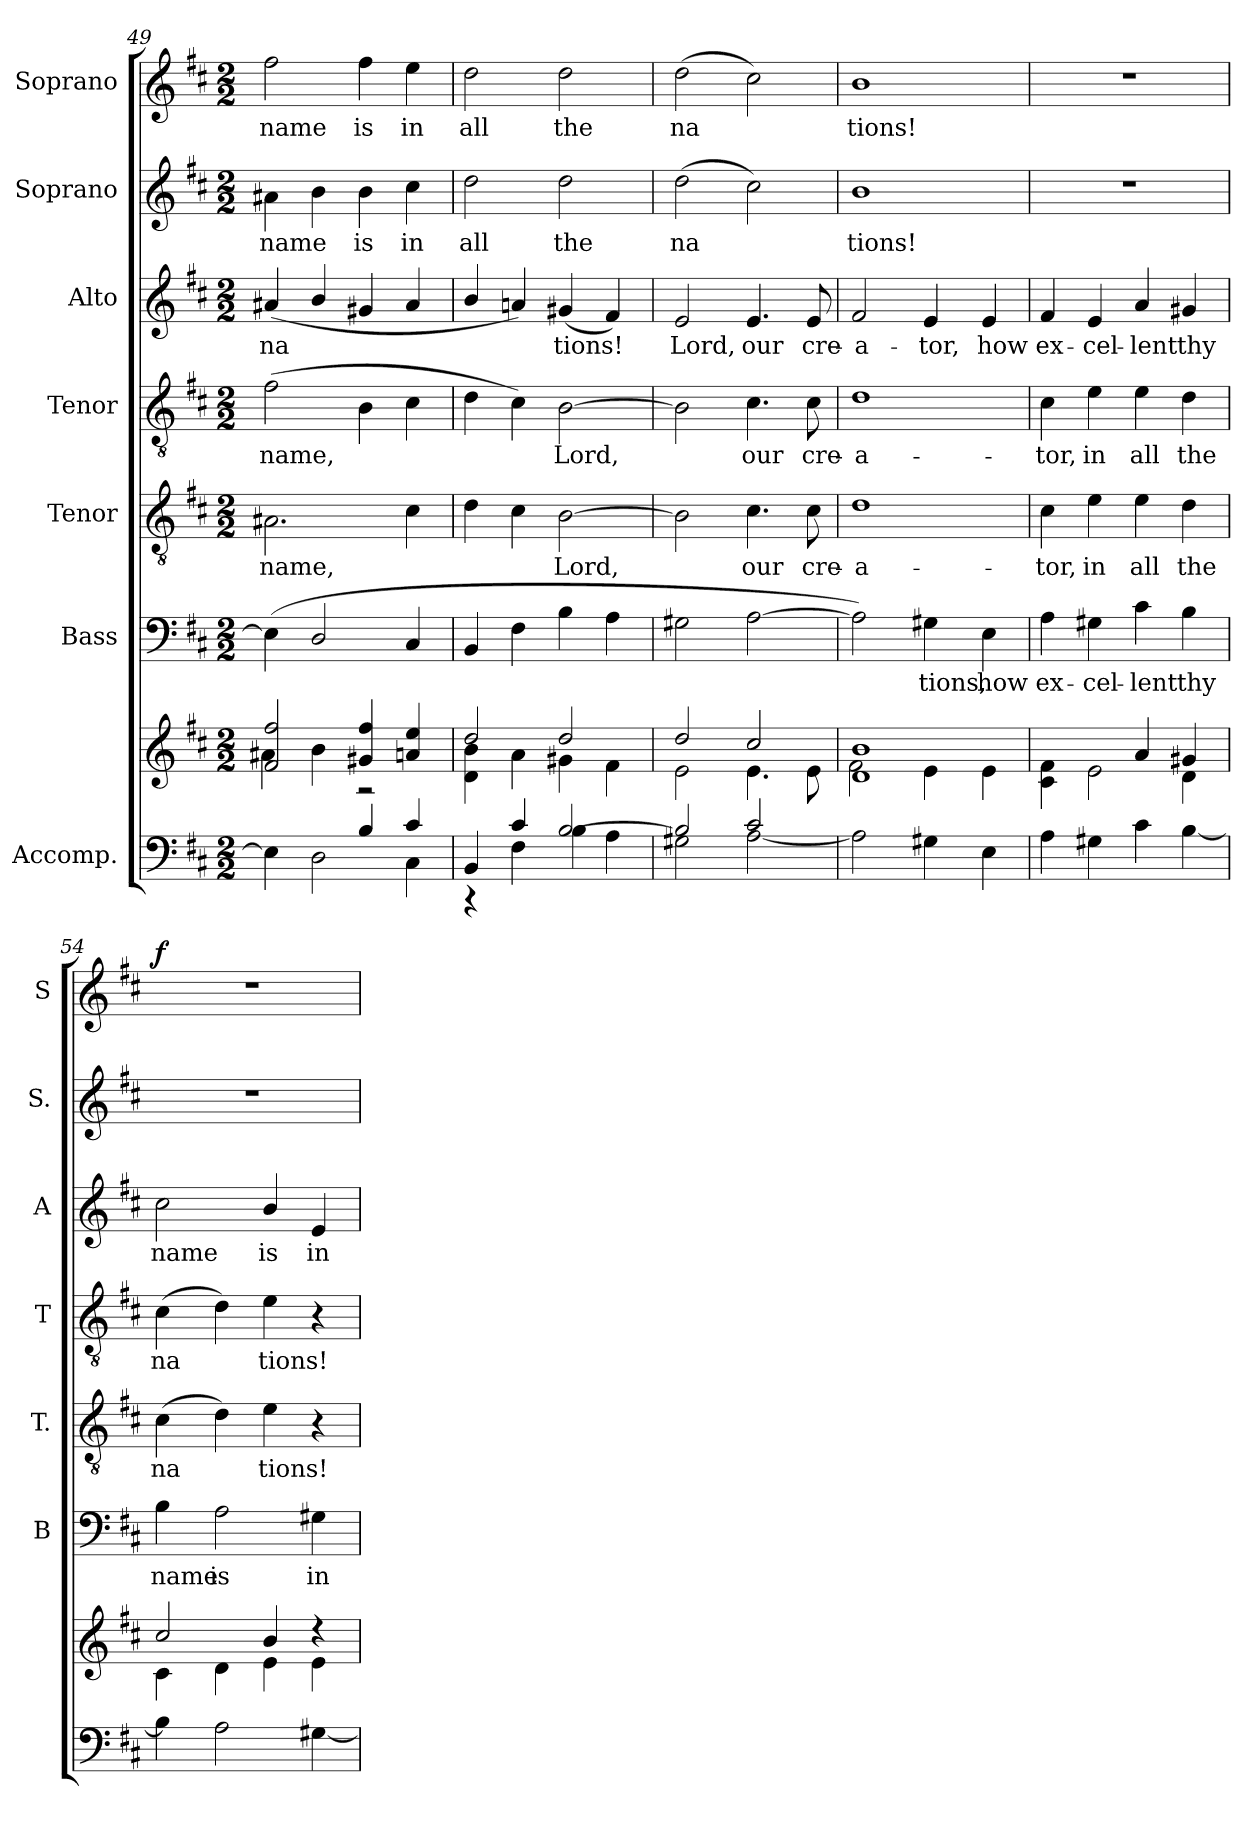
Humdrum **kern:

**kern	**kern	**kern	**text	**kern	**text	**kern	**text	**kern	**text	**kern	**text	**kern	**text	**dynam
*part7	*part7	*part6	*part6	*part5	*part5	*part4	*part4	*part3	*part3	*part2	*part2	*part1	*part1	*part1
*staff8	*staff7	*staff6	*staff6	*staff5	*staff5	*staff4	*staff4	*staff3	*staff3	*staff2	*staff2	*staff1	*staff1	*staff1
*I"Accomp.	*	*I"Bass	*	*I"Tenor	*	*I"Tenor	*	*I"Alto	*	*I"Soprano	*	*I"Soprano	*	*
*	*	*I'B	*	*I'T.	*	*I'T	*	*I'A	*	*I'S.	*	*I'S	*	*
*clefF4	*clefG2	*clefF4	*	*clefGv2	*	*clefGv2	*	*clefG2	*	*clefG2	*	*clefG2	*	*
*k[f#c#]	*k[f#c#]	*k[f#c#]	*	*k[f#c#]	*	*k[f#c#]	*	*k[f#c#]	*	*k[f#c#]	*	*k[f#c#]	*	*
*D:	*D:	*D:	*	*D:	*	*D:	*	*D:	*	*D:	*	*D:	*	*
*M2/2	*M2/2	*M2/2	*	*M2/2	*	*M2/2	*	*M2/2	*	*M2/2	*	*M2/2	*	*
=49	=49	=49	=49	=49	=49	=49	=49	=49	=49	=49	=49	=49	=49	=49
*^	*^	*	*	*	*	*	*	*	*	*	*	*	*	*
!	!	!	!	!	!	!	!LO:LY:b	!	!LO:LY:b	!	!LO:LY:b	!	!LO:LY:b	!	!LO:LY:b	!
2ryy	4E\]	2f#/ 2ff#/	4a#X\	(>4E\]	.	2.A#X\	name,	(>2f#\	name,	(<4a#X/	na­	4a#X\	name	2ff#\	name	.
.	2D\	.	4b\	2D/	.	.	.	.	.	4b/	.	4b\	.	.	.	.
!	!	!	!	!	!	!	!	!	!	!	!	!	!LO:LY:b	!	!LO:LY:b	!
4B/	.	4g#X/ 4ff#/	2r	.	.	.	.	4B\	.	4g#X/	.	4b\	is	4ff#\	is	.
!	!	!	!	!	!	!	!	!	!	!	!	!	!LO:LY:b	!	!LO:LY:b	!
4c#/	4C#\	4an/ 4ee/	.	4C#/	.	4c#\	.	4c#\	.	4a#/	.	4cc#\	in	4ee\	in	.
=50	=50	=50	=50	=50	=50	=50	=50	=50	=50	=50	=50	=50	=50	=50	=50	=50
!	!	!	!	!	!	!	!	!	!	!	!	!	!LO:LY:b	!	!LO:LY:b	!
4BB/	4r	2dd/	4d\ 4b\	4BB/	.	4d\	.	4d\	.	4b/	.	2dd\	all	2dd\	all	.
4c#/	4F#\	.	4a\	4F#\	.	4c#\	.	4c#\)	.	4ani/)	.	.	.	.	.	.
!	!	!	!	!	!	!	!LO:LY:b	!	!LO:LY:b	!	!LO:LY:b	!	!LO:LY:b	!	!LO:LY:b	!
[2B/	4B\	2dd/	4g#X\	4B\	.	[2B\	Lord,	[2B\	Lord,	(<4g#X/	tions!	2dd\	the	2dd\	the	.
.	4A\	.	4f#\	4A\	.	.	.	.	.	4f#/)	.	.	.	.	.	.
=51	=51	=51	=51	=51	=51	=51	=51	=51	=51	=51	=51	=51	=51	=51	=51	=51
!	!	!	!	!	!	!	!	!	!	!	!LO:LY:b	!	!LO:LY:b	!	!LO:LY:b	!
2B/]	2G#X\	2dd/	2e\	2G#X\	.	2B\]	.	2B\]	.	2e/	Lord,	(>2dd\	na­	(>2dd\	na­	.
!	!	!	!	!	!	!	!LO:LY:b	!	!LO:LY:b	!	!LO:LY:b	!	!	!	!	!
2c#/	[2A\	2cc#/	4.e\	[2A\	.	4.c#\	our	4.c#\	our	4.e/	our	2cc#\)	.	2cc#\)	.	.
!	!	!	!	!	!	!	!LO:LY:b	!	!LO:LY:b	!	!LO:LY:b	!	!	!	!	!
.	.	.	8e\	.	.	8c#\	cre-	8c#\	cre-	8e/	cre-	.	.	.	.	.
!!LO:PB:g=z
=52	=52	=52	=52	=52	=52	=52	=52	=52	=52	=52	=52	=52	=52	=52	=52	=52
!	!	!	!	!	!	!	!LO:LY:b	!	!LO:LY:b	!	!LO:LY:b	!	!LO:LY:b	!	!LO:LY:b	!
1ryy	2A\]	1d 1b	2f#\	2A\])	.	1d	-a-	1d	-a-	2f#/	-a-	1b	tions!	1b	tions!	.
!	!	!	!	!	!LO:LY:b	!	!	!	!	!	!LO:LY:b	!	!	!	!	!
.	4G#X\	.	4e\	4G#X\	tions,	.	.	.	.	4e/	-tor,	.	.	.	.	.
!	!	!	!	!	!LO:LY:b	!	!	!	!	!	!LO:LY:b	!	!	!	!	!
.	4E\	.	4e\	4E\	how	.	.	.	.	4e/	how	.	.	.	.	.
=53	=53	=53	=53	=53	=53	=53	=53	=53	=53	=53	=53	=53	=53	=53	=53	=53
!	!	!	!	!	!LO:LY:b	!	!LO:LY:b	!	!LO:LY:b	!	!LO:LY:b	!	!	!	!	!
1ryy	4A\	2ryy	4c#\ 4f#\	4A\	ex-	4c#\	-tor,	4c#\	-tor,	4f#/	ex-	1r	.	1r	.	.
!	!	!	!	!	!LO:LY:b	!	!LO:LY:b	!	!LO:LY:b	!	!LO:LY:b	!	!	!	!	!
.	4G#X\	.	2e\	4G#X\	-cel-	4e\	in	4e\	in	4e/	-cel-	.	.	.	.	.
!	!	!	!	!	!LO:LY:b	!	!LO:LY:b	!	!LO:LY:b	!	!LO:LY:b	!	!	!	!	!
.	4c#\	4a/	.	4c#\	-lent	4e\	all	4e\	all	4a/	-lent	.	.	.	.	.
!	!	!	!	!	!LO:LY:b	!	!LO:LY:b	!	!LO:LY:b	!	!LO:LY:b	!	!	!	!	!
.	[4B\	4g#X/	4d\	4B\	thy	4d\	the	4d\	the	4g#X/	thy	.	.	.	.	.
=54	=54	=54	=54	=54	=54	=54	=54	=54	=54	=54	=54	=54	=54	=54	=54	=54
!	!	!	!	!	!LO:LY:b	!	!LO:LY:b	!	!LO:LY:b	!	!LO:LY:b	!	!	!	!	!LO:DY:b
1ryy	4B\]	2cc#/	4c#\	4B\	name	(>4c#\	na­	(>4c#\	na­	2cc#\	name	1r	.	1r	.	f
!	!	!	!	!	!LO:LY:b	!	!	!	!	!	!	!	!	!	!	!
.	2A\	.	4d\	2A\	is	4d\)	.	4d\)	.	.	.	.	.	.	.	.
!	!	!	!	!	!	!	!LO:LY:b	!	!LO:LY:b	!	!LO:LY:b	!	!	!	!	!
.	.	4b/	4e\	.	.	4e\	tions!	4e\	tions!	4b/	is	.	.	.	.	.
!	!	!	!	!	!LO:LY:b	!	!	!	!	!	!LO:LY:b	!	!	!	!	!
.	[4G#X\	4r	4e\	4G#X\	in	4r	.	4r	.	4e/	in	.	.	.	.	.
*v	*v	*	*	*	*	*	*	*	*	*	*	*	*	*	*	*
*	*v	*v	*	*	*	*	*	*	*	*	*	*	*	*	*
=	=	=	=	=	=	=	=	=	=	=	=	=	=	=
*-	*-	*-	*-	*-	*-	*-	*-	*-	*-	*-	*-	*-	*-	*-
